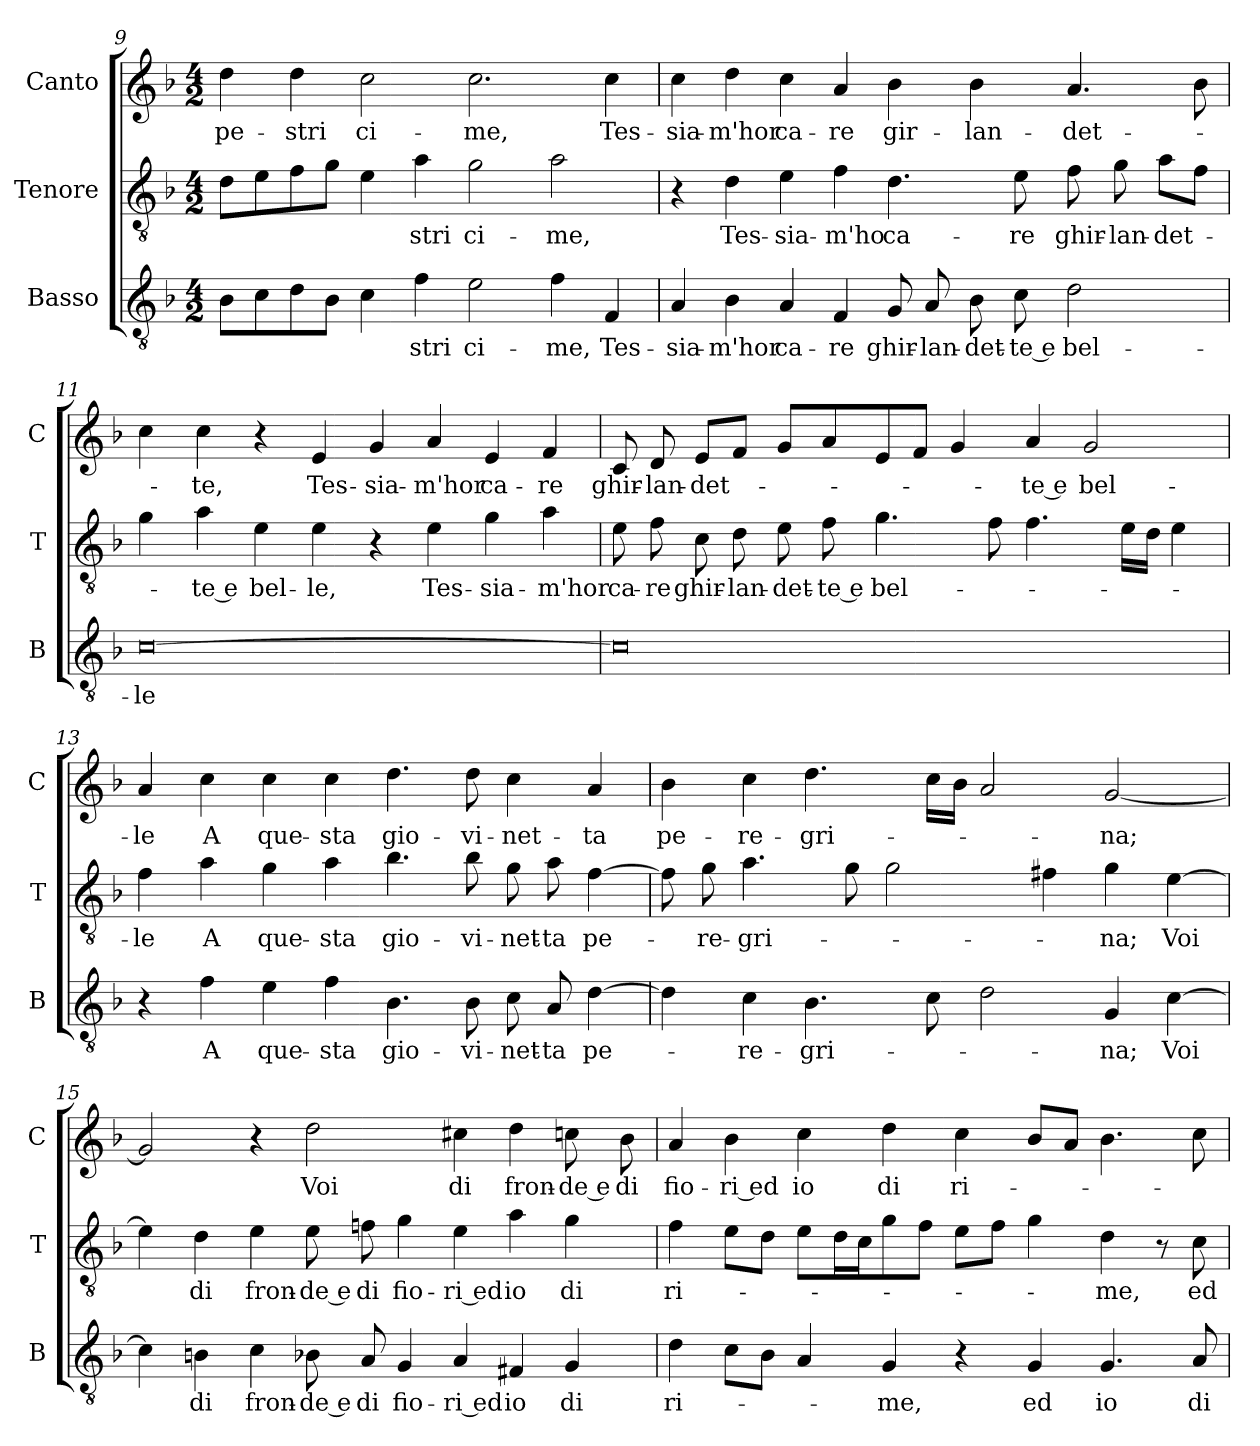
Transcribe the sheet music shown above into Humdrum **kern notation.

**kern	**text	**kern	**text	**kern	**text
*part3	*part3	*part2	*part2	*part1	*part1
*staff3	*staff3	*staff2	*staff2	*staff1	*staff1
*I"Basso	*	*I"Tenore	*	*I"Canto	*
*I'B	*	*I'T	*	*I'C	*
*clefGv2	*	*clefGv2	*	*clefG2	*
*k[b-]	*	*k[b-]	*	*k[b-]	*
*M4/2	*	*M4/2	*	*M4/2	*
=9	=9	=9	=9	=9	=9
8B-L	.	8dL	.	4dd	-pe-
8c	.	8e	.	.	.
8d	.	8f	.	4dd	-stri
8B-J	.	8gJ	.	.	.
4c	.	4e	.	2cc	ci-
4f	-stri	4a	-stri	.	.
2e	ci-	2g	ci-	2.cc	-me,
4f	-me,	2a	-me,	.	.
4F	Tes-	.	.	4cc	Tes-
=10	=10	=10	=10	=10	=10
4A	-sia-	4r	.	4cc	-sia-
4B-	-m'hor	4d	Tes-	4dd	-m'hor
4A	ca-	4e	-sia-	4cc	ca-
4F	-re	4f	-m'ho	4a	-re
8G	ghir-	4.d	ca-	4b-	gir-
8A	-lan-	.	.	.	.
8B-	-det-	.	.	4b-	-lan-
8c	-te e	8e	-re	.	.
2d	bel-	8f	ghir-	4.a	-det-
.	.	8g	-lan-	.	.
.	.	8aL	-det-	.	.
.	.	8fJ	.	8b-	.
=11	=11	=11	=11	=11	=11
[0c	-le	4g	.	4cc	.
.	.	4a	-te e	4cc	-te,
.	.	4e	bel-	4r	.
.	.	4e	-le,	4e	Tes-
.	.	4r	.	4g	-sia-
.	.	4e	Tes-	4a	-m'hor
.	.	4g	-sia-	4e	ca-
.	.	4a	-m'hor	4f	-re
=12	=12	=12	=12	=12	=12
0c]	.	8e	ca-	8c	ghir-
.	.	8f	-re	8d	-lan-
.	.	8c	ghir-	8eL	-det-
.	.	8d	-lan-	8fJ	.
.	.	8e	-det-	8gL	.
.	.	8f	-te e	8a	.
.	.	4.g	bel-	8e	.
.	.	.	.	8fJ	.
.	.	.	.	4g	.
.	.	8f	.	.	.
.	.	4.f	.	4a	-te e
.	.	.	.	2g	bel-
.	.	16eLL	.	.	.
.	.	16dJJ	.	.	.
.	.	4e	.	.	.
=13	=13	=13	=13	=13	=13
4r	.	4f	-le	4a	-le
4f	A	4a	A	4cc	A
4e	que-	4g	que-	4cc	que-
4f	-sta	4a	-sta	4cc	-sta
4.B-	gio-	4.b-	gio-	4.dd	gio-
8B-	-vi-	8b-	-vi-	8dd	-vi-
8c	-net-	8g	-net-	4cc	-net-
8A	-ta	8a	-ta	.	.
[4d	pe-	[4f	pe-	4a	-ta
=14	=14	=14	=14	=14	=14
4d]	.	8f]	.	4b-	pe-
.	.	8g	-re-	.	.
4c	-re-	4.a	-gri-	4cc	-re-
4.B-	-gri-	.	.	4.dd	-gri-
.	.	8g	.	.	.
.	.	2g	.	.	.
8c	.	.	.	16ccLL	.
.	.	.	.	16b-JJ	.
2d	.	.	.	2a	.
.	.	4f#X	.	.	.
4G	-na;	4g	-na;	[2g	-na;
[4c	Voi	[4e	Voi	.	.
=15	=15	=15	=15	=15	=15
4c]	.	4e]	.	2g]	.
4Bn	di	4d	di	.	.
4c	fron-	4e	fron-	4r	.
8B-X	-de e	8e	-de e	2dd	Voi
8A	di	8fn	di	.	.
4G	fio-	4g	fio-	.	.
4A	-ri ed	4e	-ri ed	4cc#X	di
4F#X	io	4a	io	4dd	fron-
4G	di	4g	di	8ccn	-de e
.	.	.	.	8b-	di
=16	=16	=16	=16	=16	=16
4d	ri-	4f	ri-	4a	fio-
8cL	.	8eL	.	4b-	-ri ed
8B-J	.	8dJ	.	.	.
4A	.	8eL	.	4cc	io
.	.	16dL	.	.	.
.	.	16cJ	.	.	.
4G	-me,	8g	.	4dd	di
.	.	8fJ	.	.	.
4r	.	8eL	.	4cc	ri-
.	.	8fJ	.	.	.
4G	ed	4g	.	8b-L	.
.	.	.	.	8aJ	.
4.G	io	4d	-me,	4.b-	.
.	.	8r	.	.	.
8A	di	8c	ed	8cc	.
=	=	=	=	=	=
*-	*-	*-	*-	*-	*-
